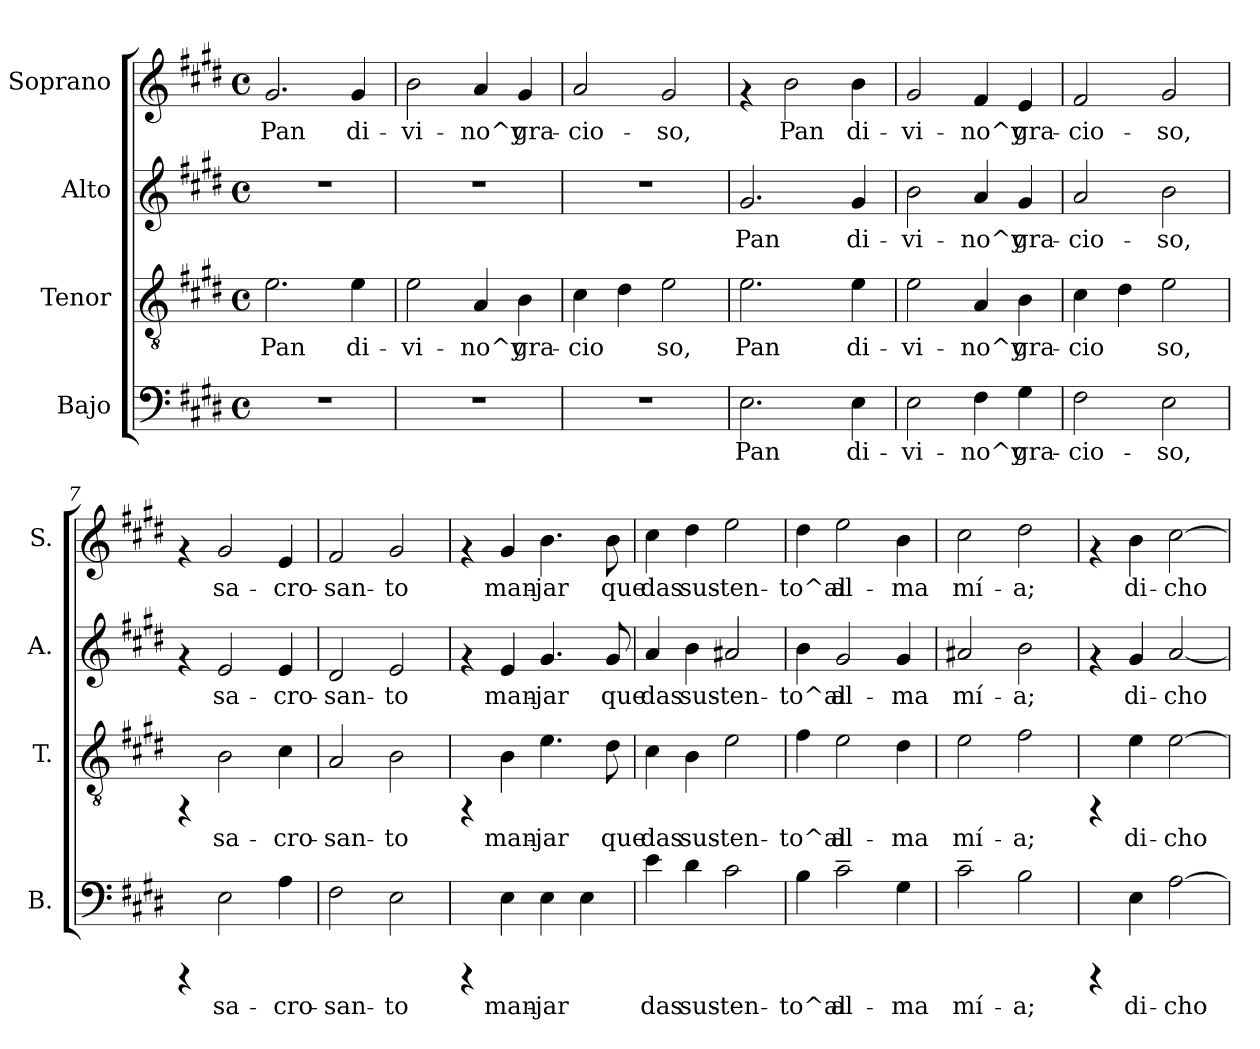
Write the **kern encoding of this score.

**kern	**text	**kern	**text	**kern	**text	**kern	**text
*part4	*part4	*part3	*part3	*part2	*part2	*part1	*part1
*staff4	*staff4	*staff3	*staff3	*staff2	*staff2	*staff1	*staff1
*I"Bajo	*	*I"Tenor	*	*I"Alto	*	*I"Soprano	*
*I'B.	*	*I'T.	*	*I'A.	*	*I'S.	*
!!LO:PB:g=z
*stria5	*	*stria5	*	*stria5	*	*stria5	*
*clefF4	*	*clefGv2	*	*clefG2	*	*clefG2	*
*k[f#c#g#d#]	*	*k[f#c#g#d#]	*	*k[f#c#g#d#]	*	*k[f#c#g#d#]	*
*E:	*	*E:	*	*E:	*	*E:	*
*M4/4	*	*M4/4	*	*M4/4	*	*M4/4	*
*met(c)	*	*met(c)	*	*met(c)	*	*met(c)	*
=1	=1	=1	=1	=1	=1	=1	=1
!	!	!	!LO:LY:b:cj	!	!	!	!LO:LY:b:cj
1r	.	2.e\	Pan	1r	.	2.g#/	Pan
!	!	!	!LO:LY:b:cj	!	!	!	!LO:LY:b:cj
.	.	4e\	di-	.	.	4g#/	di-
=2	=2	=2	=2	=2	=2	=2	=2
!	!	!	!LO:LY:b:cj	!	!	!	!LO:LY:b:cj
1r	.	2e\	-vi-	1r	.	2b\	-vi-
!	!	!	!LO:LY:b:cj	!	!	!	!LO:LY:b:cj
.	.	4A/	-no^y	.	.	4a/	-no^y
!	!	!	!LO:LY:b:cj	!	!	!	!LO:LY:b:cj
.	.	4B\	gra-	.	.	4g#/	gra-
=3	=3	=3	=3	=3	=3	=3	=3
!	!	!	!LO:LY:b:cj	!	!	!	!LO:LY:b:cj
1r	.	4c#\	-cio-	1r	.	2a/	-cio-
!	!	!	!LO:LY:b:cj	!	!	!	!
.	.	4d#\	--	.	.	.	.
!	!	!	!LO:LY:b:cj	!	!	!	!LO:LY:b:cj
.	.	2e\	-so,	.	.	2g#/	-so,
=4	=4	=4	=4	=4	=4	=4	=4
!	!LO:LY:b:cj	!	!LO:LY:b:cj	!	!LO:LY:b:cj	!	!
2.E\	Pan	2.e\	Pan	2.g#/	Pan	4rf	.
!	!	!	!	!	!	!	!LO:LY:b:cj
.	.	.	.	.	.	2b\	Pan
!	!LO:LY:b:cj	!	!LO:LY:b:cj	!	!LO:LY:b:cj	!	!LO:LY:b:cj
4E\	di-	4e\	di-	4g#/	di-	4b\	di-
=5	=5	=5	=5	=5	=5	=5	=5
!	!LO:LY:b:cj	!	!LO:LY:b:cj	!	!LO:LY:b:cj	!	!LO:LY:b:cj
2E\	-vi-	2e\	-vi-	2b\	-vi-	2g#/	-vi-
!	!LO:LY:b:cj	!	!LO:LY:b:cj	!	!LO:LY:b:cj	!	!LO:LY:b:cj
4F#\	-no^y	4A/	-no^y	4a/	-no^y	4f#/	-no^y
!	!LO:LY:b:cj	!	!LO:LY:b:cj	!	!LO:LY:b:cj	!	!LO:LY:b:cj
4G#\	gra-	4B\	gra-	4g#/	gra-	4e/	gra-
!!LO:LB:g=z
=6	=6	=6	=6	=6	=6	=6	=6
!	!LO:LY:b:cj	!	!LO:LY:b:cj	!	!LO:LY:b:cj	!	!LO:LY:b:cj
2F#\	-cio-	4c#\	-cio-	2a/	-cio-	2f#/	-cio-
!	!	!	!LO:LY:b:cj	!	!	!	!
.	.	4d#\	--	.	.	.	.
!	!LO:LY:b:cj	!	!LO:LY:b:cj	!	!LO:LY:b:cj	!	!LO:LY:b:cj
2E\	-so,	2e\	-so,	2b\	-so,	2g#/	-so,
=7	=7	=7	=7	=7	=7	=7	=7
4rCCC	.	4rFF	.	4rf	.	4rf	.
!	!LO:LY:b:cj	!	!LO:LY:b:cj	!	!LO:LY:b:cj	!	!LO:LY:b:cj
2E\	sa-	2B\	sa-	2e/	sa-	2g#/	sa-
!	!LO:LY:b:cj	!	!LO:LY:b:cj	!	!LO:LY:b:cj	!	!LO:LY:b:cj
4A\	-cro-	4c#\	-cro-	4e/	-cro-	4e/	-cro-
=8	=8	=8	=8	=8	=8	=8	=8
!	!LO:LY:b:cj	!	!LO:LY:b:cj	!	!LO:LY:b:cj	!	!LO:LY:b:cj
2F#\	-san-	2A/	-san-	2d#/	-san-	2f#/	-san-
!	!LO:LY:b:cj	!	!LO:LY:b:cj	!	!LO:LY:b:cj	!	!LO:LY:b:cj
2E\	-to	2B\	-to	2e/	-to	2g#/	-to
=9	=9	=9	=9	=9	=9	=9	=9
4rCCC	.	4rFF	.	4rf	.	4rf	.
!	!LO:LY:b:cj	!	!LO:LY:b:cj	!	!LO:LY:b:cj	!	!LO:LY:b:cj
4E\	man-	4B\	man-	4e/	man-	4g#/	man-
!	!LO:LY:b:cj	!	!LO:LY:b:cj	!	!LO:LY:b:cj	!	!LO:LY:b:cj
4E\	-jar	4.e\	-jar	4.g#/	-jar	4.b\	-jar
!	!LO:LY:b:cj	!	!	!	!	!	!
4E\	.	.	.	.	.	.	.
!	!	!	!LO:LY:b:cj	!	!LO:LY:b:cj	!	!LO:LY:b:cj
.	.	8d#\	que	8g#/	que	8b\	que
=10	=10	=10	=10	=10	=10	=10	=10
!	!LO:LY:b:cj	!	!LO:LY:b:cj	!	!LO:LY:b:cj	!	!LO:LY:b:cj
4e\	das	4c#\	das	4a/	das	4cc#\	das
!	!LO:LY:b:cj	!	!LO:LY:b:cj	!	!LO:LY:b:cj	!	!LO:LY:b:cj
4d#\	sus-	4B\	sus-	4b\	sus-	4dd#\	sus-
!	!LO:LY:b:cj	!	!LO:LY:b:cj	!	!LO:LY:b:cj	!	!LO:LY:b:cj
2c#\	-ten-	2e\	-ten-	2a#X/	-ten-	2ee\	-ten-
!!LO:PB:g=z
=11	=11	=11	=11	=11	=11	=11	=11
!	!LO:LY:b:cj	!	!LO:LY:b:cj	!	!LO:LY:b:cj	!	!LO:LY:b:cj
4B\	-to^al	4f#\	-to^al	4b\	-to^al	4dd#\	-to^al
!	!LO:LY:b:cj	!	!LO:LY:b:cj	!	!LO:LY:b:cj	!	!LO:LY:b:cj
2c#~>\	al-	2e\	al-	2g#/	al-	2ee\	al-
!	!LO:LY:b:cj	!	!LO:LY:b:cj	!	!LO:LY:b:cj	!	!LO:LY:b:cj
4G#\	-ma	4d#\	-ma	4g#/	-ma	4b\	-ma
=12	=12	=12	=12	=12	=12	=12	=12
!	!LO:LY:b:cj	!	!LO:LY:b:cj	!	!LO:LY:b:cj	!	!LO:LY:b:cj
2c#~>\	mí-	2e\	mí-	2a#X/	mí-	2cc#\	mí-
!	!LO:LY:b:cj	!	!LO:LY:b:cj	!	!LO:LY:b:cj	!	!LO:LY:b:cj
2B\	-a;	2f#\	-a;	2b\	-a;	2dd#\	-a;
=13	=13	=13	=13	=13	=13	=13	=13
4rCCC	.	4rFF	.	4rf	.	4rf	.
!	!LO:LY:b:cj	!	!LO:LY:b:cj	!	!LO:LY:b:cj	!	!LO:LY:b:cj
4E\	di-	4e\	di-	4g#/	di-	4b\	di-
!	!LO:LY:b:cj	!	!LO:LY:b:cj	!	!LO:LY:b:cj	!	!LO:LY:b:cj
[>2A\	-cho-	[>2e\	-cho-	[<2a/	-cho-	[>2cc#\	-cho-
=	=	=	=	=	=	=	=
*-	*-	*-	*-	*-	*-	*-	*-
